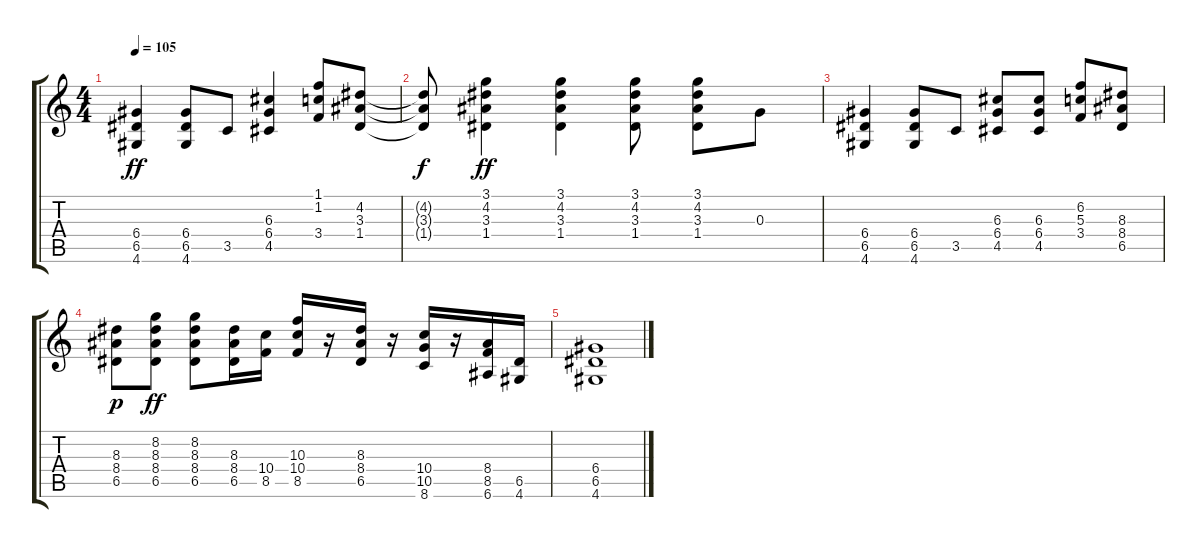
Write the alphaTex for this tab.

\track "" {instrument overdrivenguitar}
\staff {score tabs}
\tuning (E4 B3 G3 D3 A2 E2) {hide}
\ts (4 4)
\tempo 105
\clef g2
\ks c
(6.4 6.5 4.6).4{dy ff} (6.4 6.5 4.6).8 3.5.8 (6.3 6.4 4.5).4 (1.1 1.2 3.4).8 (4.2 3.3 1.4).8 |
(4.2{t} 3.3{t} 1.4{t}).8{dy f} (3.1 4.2 3.3 1.4).4{dy ff} (3.1 4.2 3.3 1.4).4 (3.1 4.2 3.3 1.4).8 (3.1 4.2 3.3 1.4).8 0.3.8 |
(6.4 6.5 4.6).4 (6.4 6.5 4.6).8 3.5.8 (6.3 6.4 4.5).8 (6.3 6.4 4.5).8 (6.2 5.3 3.4).8 (8.3 8.4 6.5).8 |
(8.3 8.4 6.5).8{dy p} (8.2 8.3 8.4 6.5).8{dy ff} (8.2 8.3 8.4 6.5).8 (8.3 8.4 6.5).16 (10.4 8.5).16 (10.3 10.4 8.5).16 r.16 (8.3 8.4 6.5).16 r.16 (10.4 10.5 8.6).16 r.16 (8.4 8.5 6.6).16 (6.5 4.6).16 |
(6.4 6.5 4.6).1
